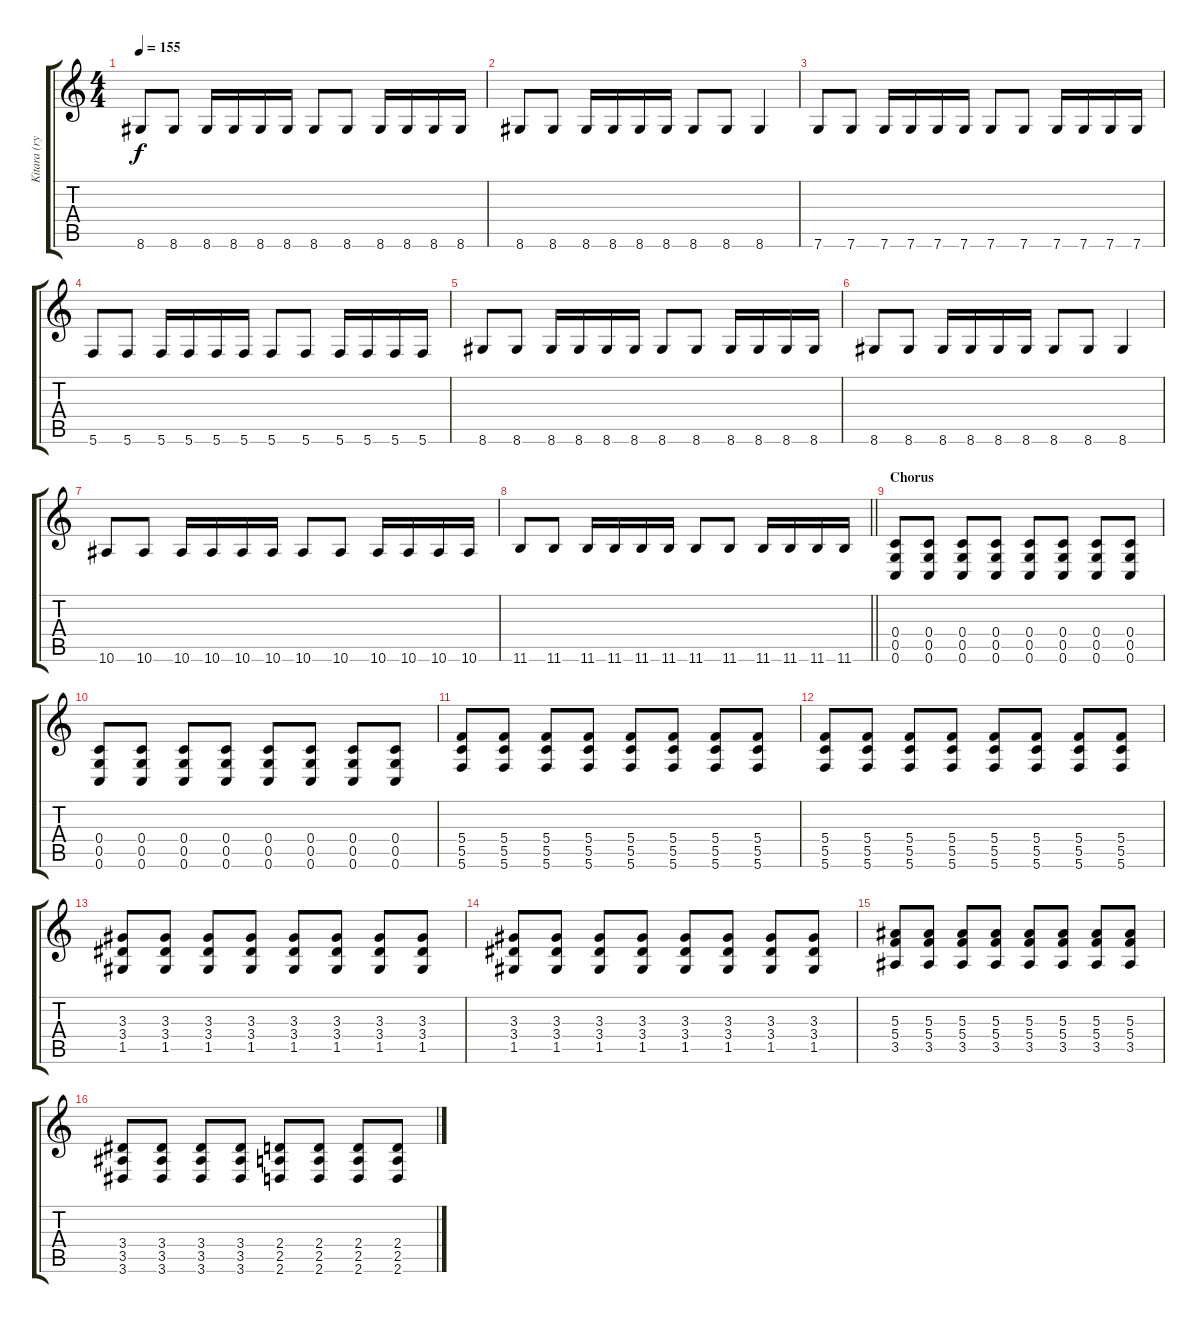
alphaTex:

\track ("Kitara (rytmi)" "Kitara (ry") {instrument distortionguitar}
\staff {score tabs}
\tuning (D4 A3 F3 C3 G2 C2) {hide}
\ts (4 4)
\tempo 155
\clef g2
\ks c
8.6.8{dy f} 8.6.8 8.6.16 8.6.16 8.6.16 8.6.16 8.6.8 8.6.8 8.6.16 8.6.16 8.6.16 8.6.16 |
8.6.8 8.6.8 8.6.16 8.6.16 8.6.16 8.6.16 8.6.8 8.6.8 8.6.4 |
7.6.8 7.6.8 7.6.16 7.6.16 7.6.16 7.6.16 7.6.8 7.6.8 7.6.16 7.6.16 7.6.16 7.6.16 |
5.6.8 5.6.8 5.6.16 5.6.16 5.6.16 5.6.16 5.6.8 5.6.8 5.6.16 5.6.16 5.6.16 5.6.16 |
8.6.8 8.6.8 8.6.16 8.6.16 8.6.16 8.6.16 8.6.8 8.6.8 8.6.16 8.6.16 8.6.16 8.6.16 |
8.6.8 8.6.8 8.6.16 8.6.16 8.6.16 8.6.16 8.6.8 8.6.8 8.6.4 |
10.6.8 10.6.8 10.6.16 10.6.16 10.6.16 10.6.16 10.6.8 10.6.8 10.6.16 10.6.16 10.6.16 10.6.16 |
\barLineRight lightlight
11.6.8 11.6.8 11.6.16 11.6.16 11.6.16 11.6.16 11.6.8 11.6.8 11.6.16 11.6.16 11.6.16 11.6.16 |
\section ("" "Chorus")
(0.4 0.5 0.6).8 (0.4 0.5 0.6).8 (0.4 0.5 0.6).8 (0.4 0.5 0.6).8 (0.4 0.5 0.6).8 (0.4 0.5 0.6).8 (0.4 0.5 0.6).8 (0.4 0.5 0.6).8 |
(0.4 0.5 0.6).8 (0.4 0.5 0.6).8 (0.4 0.5 0.6).8 (0.4 0.5 0.6).8 (0.4 0.5 0.6).8 (0.4 0.5 0.6).8 (0.4 0.5 0.6).8 (0.4 0.5 0.6).8 |
(5.4 5.5 5.6).8 (5.4 5.5 5.6).8 (5.4 5.5 5.6).8 (5.4 5.5 5.6).8 (5.4 5.5 5.6).8 (5.4 5.5 5.6).8 (5.4 5.5 5.6).8 (5.4 5.5 5.6).8 |
(5.4 5.5 5.6).8 (5.4 5.5 5.6).8 (5.4 5.5 5.6).8 (5.4 5.5 5.6).8 (5.4 5.5 5.6).8 (5.4 5.5 5.6).8 (5.4 5.5 5.6).8 (5.4 5.5 5.6).8 |
(3.3 3.4 1.5).8 (3.3 3.4 1.5).8 (3.3 3.4 1.5).8 (3.3 3.4 1.5).8 (3.3 3.4 1.5).8 (3.3 3.4 1.5).8 (3.3 3.4 1.5).8 (3.3 3.4 1.5).8 |
(3.3 3.4 1.5).8 (3.3 3.4 1.5).8 (3.3 3.4 1.5).8 (3.3 3.4 1.5).8 (3.3 3.4 1.5).8 (3.3 3.4 1.5).8 (3.3 3.4 1.5).8 (3.3 3.4 1.5).8 |
(5.3 5.4 3.5).8 (5.3 5.4 3.5).8 (5.3 5.4 3.5).8 (5.3 5.4 3.5).8 (5.3 5.4 3.5).8 (5.3 5.4 3.5).8 (5.3 5.4 3.5).8 (5.3 5.4 3.5).8 |
(3.4 3.5 3.6).8 (3.4 3.5 3.6).8 (3.4 3.5 3.6).8 (3.4 3.5 3.6).8 (2.4 2.5 2.6).8 (2.4 2.5 2.6).8 (2.4 2.5 2.6).8 (2.4 2.5 2.6).8
